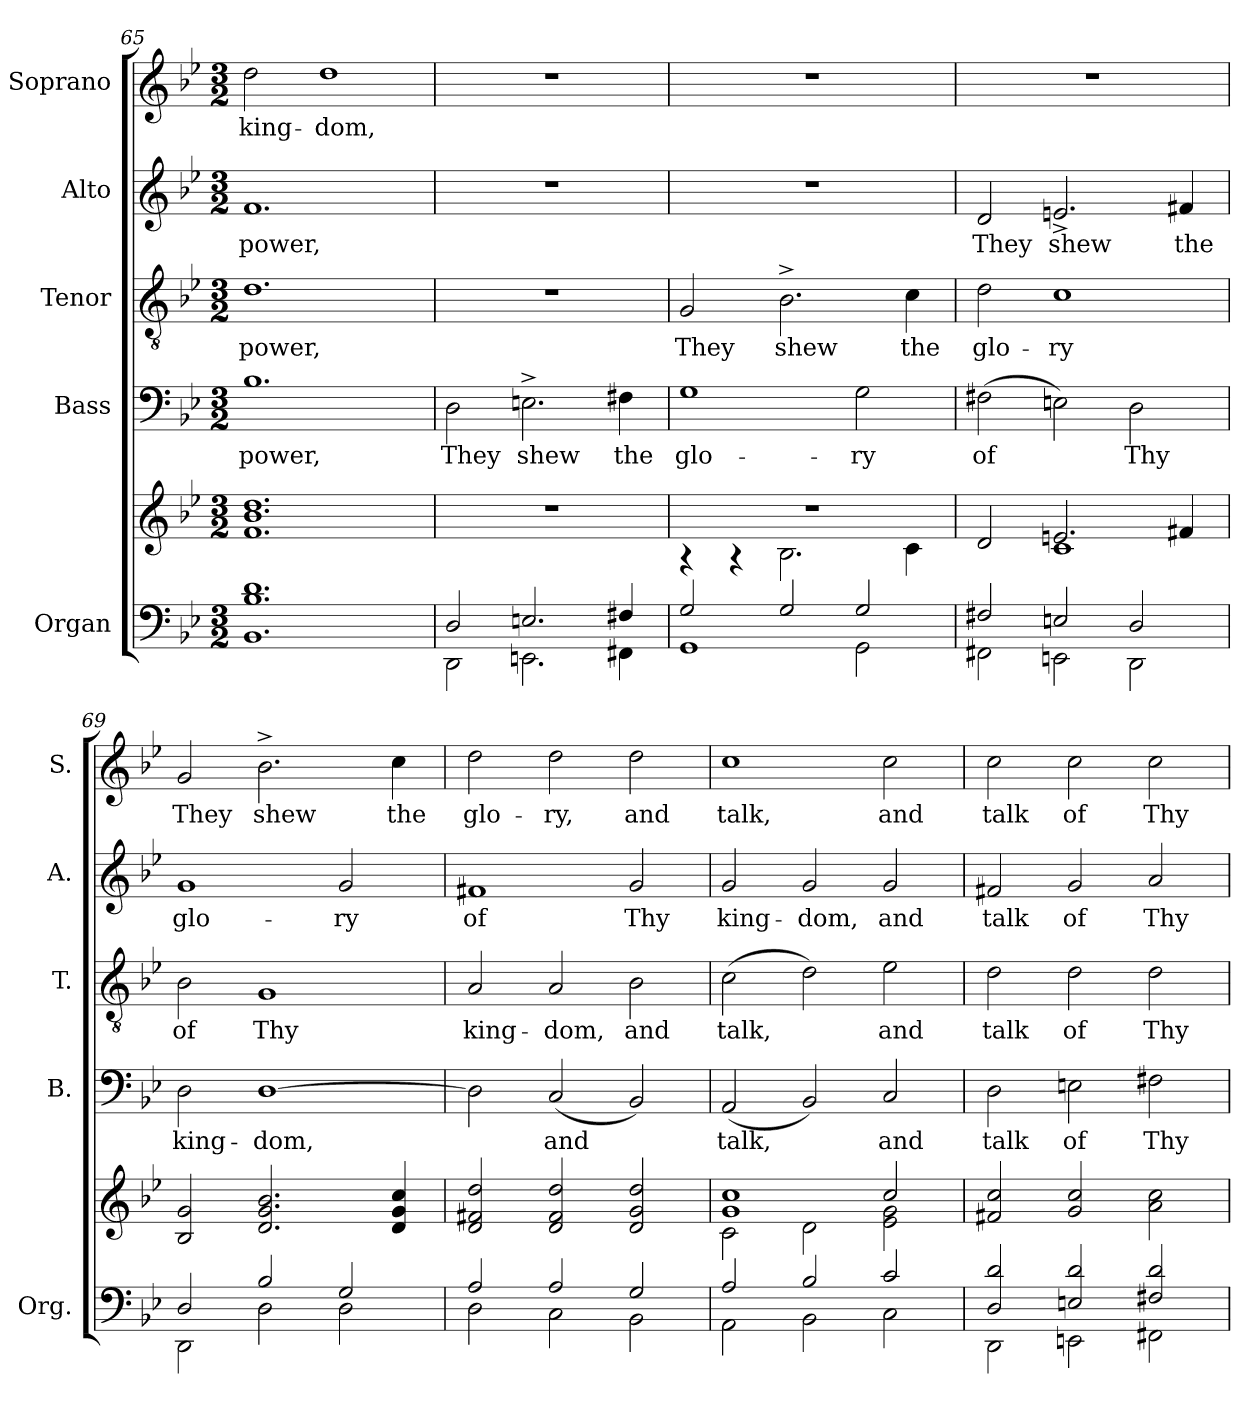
**kern	**kern	**kern	**text	**kern	**text	**kern	**text	**kern	**text
*part5	*part5	*part4	*part4	*part3	*part3	*part2	*part2	*part1	*part1
*staff6	*staff5	*staff4	*staff4	*staff3	*staff3	*staff2	*staff2	*staff1	*staff1
*I"Organ	*	*I"Bass	*	*I"Tenor	*	*I"Alto	*	*I"Soprano	*
*I'Org.	*	*I'B.	*	*I'T.	*	*I'A.	*	*I'S.	*
!!LO:LB:g=z
*clefF4	*clefG2	*clefF4	*	*clefGv2	*	*clefG2	*	*clefG2	*
*	*	*	*	*ITrd7c12	*	*	*	*	*
*k[b-e-]	*k[b-e-]	*k[b-e-]	*	*k[b-e-]	*	*k[b-e-]	*	*k[b-e-]	*
*B-:	*B-:	*B-:	*	*B-:	*	*B-:	*	*B-:	*
*M3/2	*M3/2	*M3/2	*	*M3/2	*	*M3/2	*	*M3/2	*
=65	=65	=65	=65	=65	=65	=65	=65	=65	=65
!	!	!	!LO:LY:b:color=#000000	!	!	!	!	!	!
!	!	!	!	!	!LO:LY:b:color=#000000	!	!	!	!
!	!	!	!	!	!	!	!LO:LY:b:color=#000000	!	!
!	!	!	!	!	!	!	!	!	!LO:LY:b:color=#000000
1.BB-i 1.B-i 1.di	1.fi 1.b-i 1.ddi	1.B-i	power,	1.Di	power,	1.fi	power,	2ddi\	king-
!	!	!	!	!	!	!	!	!	!LO:LY:b:color=#000000
.	.	.	.	.	.	.	.	1ddi	-dom,
=66	=66	=66	=66	=66	=66	=66	=66	=66	=66
*^	*	*	*	*	*	*	*	*	*
!	!	!LO:N:vis=1	!	!	!	!	!	!	!	!
!	!	!	!	!LO:LY:b:color=#000000	!LO:N:vis=1	!	!LO:N:vis=1	!	!LO:N:vis=1	!
2Di/	2DDi\	1.r	2Di\	They	1.r	.	1.r	.	1.r	.
!	!	!	!	!LO:LY:b:color=#000000	!	!	!	!	!	!
2.Eni/	2.EEni\	.	2.En^i\	shew	.	.	.	.	.	.
!	!	!	!	!LO:LY:b:color=#000000	!	!	!	!	!	!
4F#Xi/	4FF#Xi\	.	4F#Xi\	the	.	.	.	.	.	.
=67	=67	=67	=67	=67	=67	=67	=67	=67	=67	=67
!	!	!LO:N:vis=1	!	!	!	!	!	!	!	!
*	*	*^	*	*	*	*	*	*	*	*
!	!	!	!	!	!LO:LY:b:color=#000000	!	!	!	!	!	!
!	!	!	!	!	!	!	!LO:LY:b:color=#000000	!LO:N:vis=1	!	!LO:N:vis=1	!
2Gi/	1GGi	1.r	4r	1Gi	glo-	2GGi/	They	1.r	.	1.r	.
.	.	.	4r	.	.	.	.	.	.	.	.
!	!	!	!	!	!	!	!LO:LY:b:color=#000000	!	!	!	!
2Gi/	.	.	2.B-i\	.	.	2.BB-^i\	shew	.	.	.	.
!	!	!	!	!	!LO:LY:b:color=#000000	!	!	!	!	!	!
2Gi/	2GGi\	.	.	2Gi\	-ry	.	.	.	.	.	.
!	!	!	!	!	!	!	!LO:LY:b:color=#000000	!	!	!	!
.	.	.	4ci\	.	.	4Ci\	the	.	.	.	.
=68	=68	=68	=68	=68	=68	=68	=68	=68	=68	=68	=68
!	!	!	!	!	!LO:LY:b:color=#000000	!	!	!	!	!	!
!	!	!	!	!	!	!	!LO:LY:b:color=#000000	!	!	!	!
!	!	!	!	!	!	!	!	!	!LO:LY:b:color=#000000	!LO:N:vis=1	!
2F#Xi/	2FF#Xi\	2di/	2ryy	(2F#Xi\	of	2Di\	glo-	2di/	They	1.r	.
!	!	!	!	!	!	!	!LO:LY:b:color=#000000	!	!	!	!
!	!	!	!	!	!	!	!	!	!LO:LY:b:color=#000000	!	!
2Eni/	2EEni\	2.eni/	1ci	2Eni\)	.	1Ci	-ry	2.en^i/	shew	.	.
!	!	!	!	!	!LO:LY:b:color=#000000	!	!	!	!	!	!
2Di/	2DDi\	.	.	2Di\	Thy	.	.	.	.	.	.
!	!	!	!	!	!	!	!	!	!LO:LY:b:color=#000000	!	!
.	.	4f#Xi/	.	.	.	.	.	4f#Xi/	the	.	.
*	*	*v	*v	*	*	*	*	*	*	*	*
=69	=69	=69	=69	=69	=69	=69	=69	=69	=69	=69
!	!	!	!	!LO:LY:b:color=#000000	!	!	!	!	!	!
!	!	!	!	!	!	!LO:LY:b:color=#000000	!	!	!	!
!	!	!	!	!	!	!	!	!LO:LY:b:color=#000000	!	!
!	!	!	!	!	!	!	!	!	!	!LO:LY:b:color=#000000
2Di/	2DDi\	2B-i/ 2gi	2Di\	king-	2BB-i\	of	1gi	glo-	2gi/	They
!	!	!	!	!LO:LY:b:color=#000000	!	!	!	!	!	!
!	!	!	!	!	!	!LO:LY:b:color=#000000	!	!	!	!
!	!	!	!	!	!	!	!	!	!	!LO:LY:b:color=#000000
2B-i/	2Di\	2.di/ 2.gi 2.b-i	[1Di	-dom,	1GGi	Thy	.	.	2.b-^i\	shew
!	!	!	!	!	!	!	!	!LO:LY:b:color=#000000	!	!
2Gi/	2Di\	.	.	.	.	.	2gi/	-ry	.	.
!	!	!	!	!	!	!	!	!	!	!LO:LY:b:color=#000000
.	.	4di/ 4gi 4cci	.	.	.	.	.	.	4cci\	the
=70	=70	=70	=70	=70	=70	=70	=70	=70	=70	=70
!	!	!	!	!	!	!LO:LY:b:color=#000000	!	!	!	!
!	!	!	!	!	!	!	!	!LO:LY:b:color=#000000	!	!
!	!	!	!	!	!	!	!	!	!	!LO:LY:b:color=#000000
2Ai/	2Di\	2di/ 2f#Xi 2ddi	2Di\]	.	2AAi/	king-	1f#Xi	of	2ddi\	glo-
!	!	!	!	!LO:LY:b:color=#000000	!	!	!	!	!	!
!	!	!	!	!	!	!LO:LY:b:color=#000000	!	!	!	!
!	!	!	!	!	!	!	!	!	!	!LO:LY:b:color=#000000
2Ai/	2Ci\	2di/ 2f#i 2ddi	(2Ci/	and	2AAi/	-dom,	.	.	2ddi\	-ry,
!	!	!	!	!	!	!LO:LY:b:color=#000000	!	!	!	!
!	!	!	!	!	!	!	!	!LO:LY:b:color=#000000	!	!
!	!	!	!	!	!	!	!	!	!	!LO:LY:b:color=#000000
2Gi/	2BB-i\	2di/ 2gi 2ddi	2BB-i/)	.	2BB-i\	and	2gi/	Thy	2ddi\	and
=71	=71	=71	=71	=71	=71	=71	=71	=71	=71	=71
*	*	*^	*	*	*	*	*	*	*	*
!	!	!	!	!	!LO:LY:b:color=#000000	!	!	!	!	!	!
!	!	!	!	!	!	!	!LO:LY:b:color=#000000	!	!	!	!
!	!	!	!	!	!	!	!	!	!LO:LY:b:color=#000000	!	!
!	!	!	!	!	!	!	!	!	!	!	!LO:LY:b:color=#000000
2Ai/	2AAi\	1gi 1cci	2ci\	(2AAi/	talk,	(2Ci\	talk,	2gi/	king-	1cci	talk,
!	!	!	!	!	!	!	!	!	!LO:LY:b:color=#000000	!	!
2B-i/	2BB-i\	.	2di\	2BB-i/)	.	2Di\)	.	2gi/	-dom,	.	.
!	!	!	!	!	!LO:LY:b:color=#000000	!	!	!	!	!	!
!	!	!	!	!	!	!	!LO:LY:b:color=#000000	!	!	!	!
!	!	!	!	!	!	!	!	!	!LO:LY:b:color=#000000	!	!
!	!	!	!	!	!	!	!	!	!	!	!LO:LY:b:color=#000000
2ci/	2Ci\	2cci/	2e-i\ 2gi	2Ci/	and	2E-i\	and	2gi/	and	2cci\	and
*	*	*v	*v	*	*	*	*	*	*	*	*
!!LO:PB:g=z
=72	=72	=72	=72	=72	=72	=72	=72	=72	=72	=72
*	*	*^	*	*	*	*	*	*	*	*
!	!	!	!	!	!LO:LY:b:color=#000000	!	!	!	!	!	!
*	*	*v	*v	*	*	*	*	*	*	*	*
*	*	*^	*	*	*	*	*	*	*	*
!	!	!	!	!	!	!	!LO:LY:b:color=#000000	!	!	!	!
*	*	*v	*v	*	*	*	*	*	*	*	*
*	*	*^	*	*	*	*	*	*	*	*
!	!	!	!	!	!	!	!	!	!LO:LY:b:color=#000000	!	!
*	*	*v	*v	*	*	*	*	*	*	*	*
*	*	*^	*	*	*	*	*	*	*	*
!	!	!	!	!	!	!	!	!	!	!	!LO:LY:b:color=#000000
*	*	*v	*v	*	*	*	*	*	*	*	*
2Di/ 2di	2DDi\	2f#Xi/ 2cci	2Di\	talk	2Di\	talk	2f#Xi/	talk	2cci\	talk
!	!	!	!	!LO:LY:b:color=#000000	!	!	!	!	!	!
!	!	!	!	!	!	!LO:LY:b:color=#000000	!	!	!	!
!	!	!	!	!	!	!	!	!LO:LY:b:color=#000000	!	!
!	!	!	!	!	!	!	!	!	!	!LO:LY:b:color=#000000
2Eni/ 2di	2EEni\	2gi/ 2cci	2Eni\	of	2Di\	of	2gi/	of	2cci\	of
!	!	!	!	!LO:LY:b:color=#000000	!	!	!	!	!	!
!	!	!	!	!	!	!LO:LY:b:color=#000000	!	!	!	!
!	!	!	!	!	!	!	!	!LO:LY:b:color=#000000	!	!
!	!	!	!	!	!	!	!	!	!	!LO:LY:b:color=#000000
2F#Xi/ 2di	2FF#Xi\	2ai\ 2cci	2F#Xi\	Thy	2Di\	Thy	2ai/	Thy	2cci\	Thy
*v	*v	*	*	*	*	*	*	*	*	*
=	=	=	=	=	=	=	=	=	=
*-	*-	*-	*-	*-	*-	*-	*-	*-	*-
